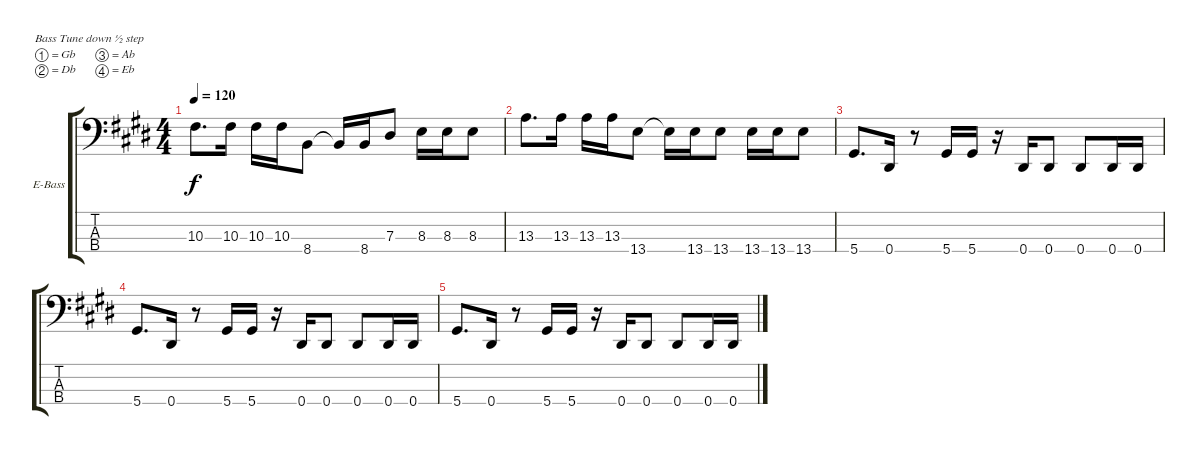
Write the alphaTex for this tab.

\bracketExtendMode groupsimilarinstruments
\firstSystemTrackNameOrientation horizontal
\otherSystemsTrackNameOrientation horizontal
\track ("Untitled" "E-Bass") {instrument electricbassfinger}
\staff {score tabs}
\tuning (Gb2 Db2 Ab1 Eb1)
\ts (4 4)
\tempo 120
\clef f4
\ks c#minor
10.3.8{d dy f} 10.3.16 10.3.16 10.3.16 8.4.8 8.4{t}.16 8.4.16 7.3.8 8.3.16 8.3.16 8.3.8 |
13.3.8{d} 13.3.16 13.3.16 13.3.16 13.4.8 13.4{t}.16 13.4.16 13.4.8 13.4.16 13.4.16 13.4.8 |
5.4.8{d} 0.4.16 r.8 5.4.16 5.4.16 r.16 0.4.16 0.4.8 0.4.8 0.4.16 0.4.16 |
5.4.8{d} 0.4.16 r.8 5.4.16 5.4.16 r.16 0.4.16 0.4.8 0.4.8 0.4.16 0.4.16 |
5.4.8{d} 0.4.16 r.8 5.4.16 5.4.16 r.16 0.4.16 0.4.8 0.4.8 0.4.16 0.4.16
